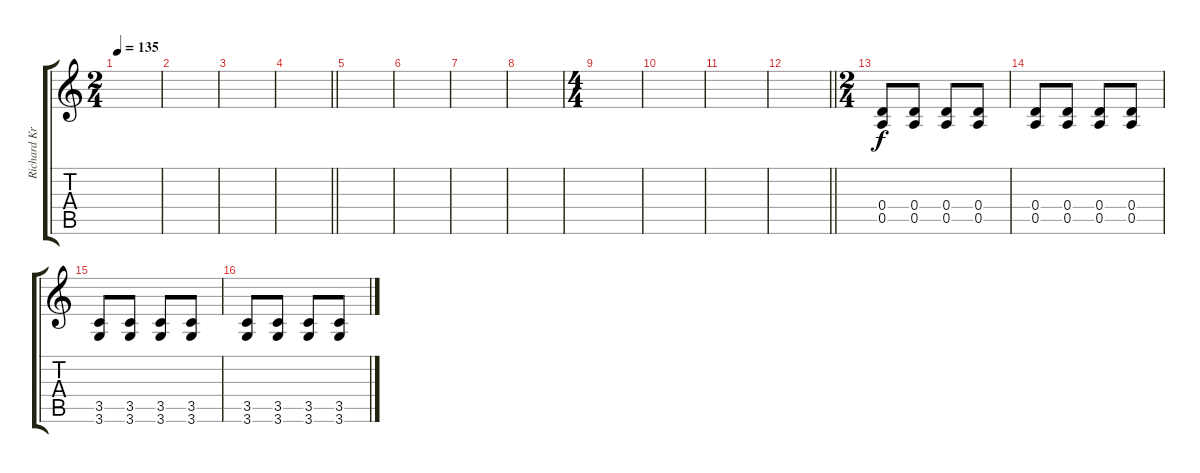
\track ("Richard Kruspe / Main Guitar" "Richard Kr") {instrument distortionguitar}
\staff {score tabs}
\tuning (E4 B3 G3 D3 A2 E2) {hide}
\ts (2 4)
\tempo 135
\clef g2
\ks c
|
|
|
\barLineRight lightlight
|
|
|
|
|
\ts (4 4)
|
|
|
\barLineRight lightlight
|
\ts (2 4)
(0.4 0.5).8 (0.4 0.5).8 (0.4 0.5).8 (0.4 0.5).8 |
(0.4 0.5).8 (0.4 0.5).8 (0.4 0.5).8 (0.4 0.5).8 |
(3.5 3.6).8 (3.5 3.6).8 (3.5 3.6).8 (3.5 3.6).8 |
(3.5 3.6).8 (3.5 3.6).8 (3.5 3.6).8 (3.5 3.6).8
